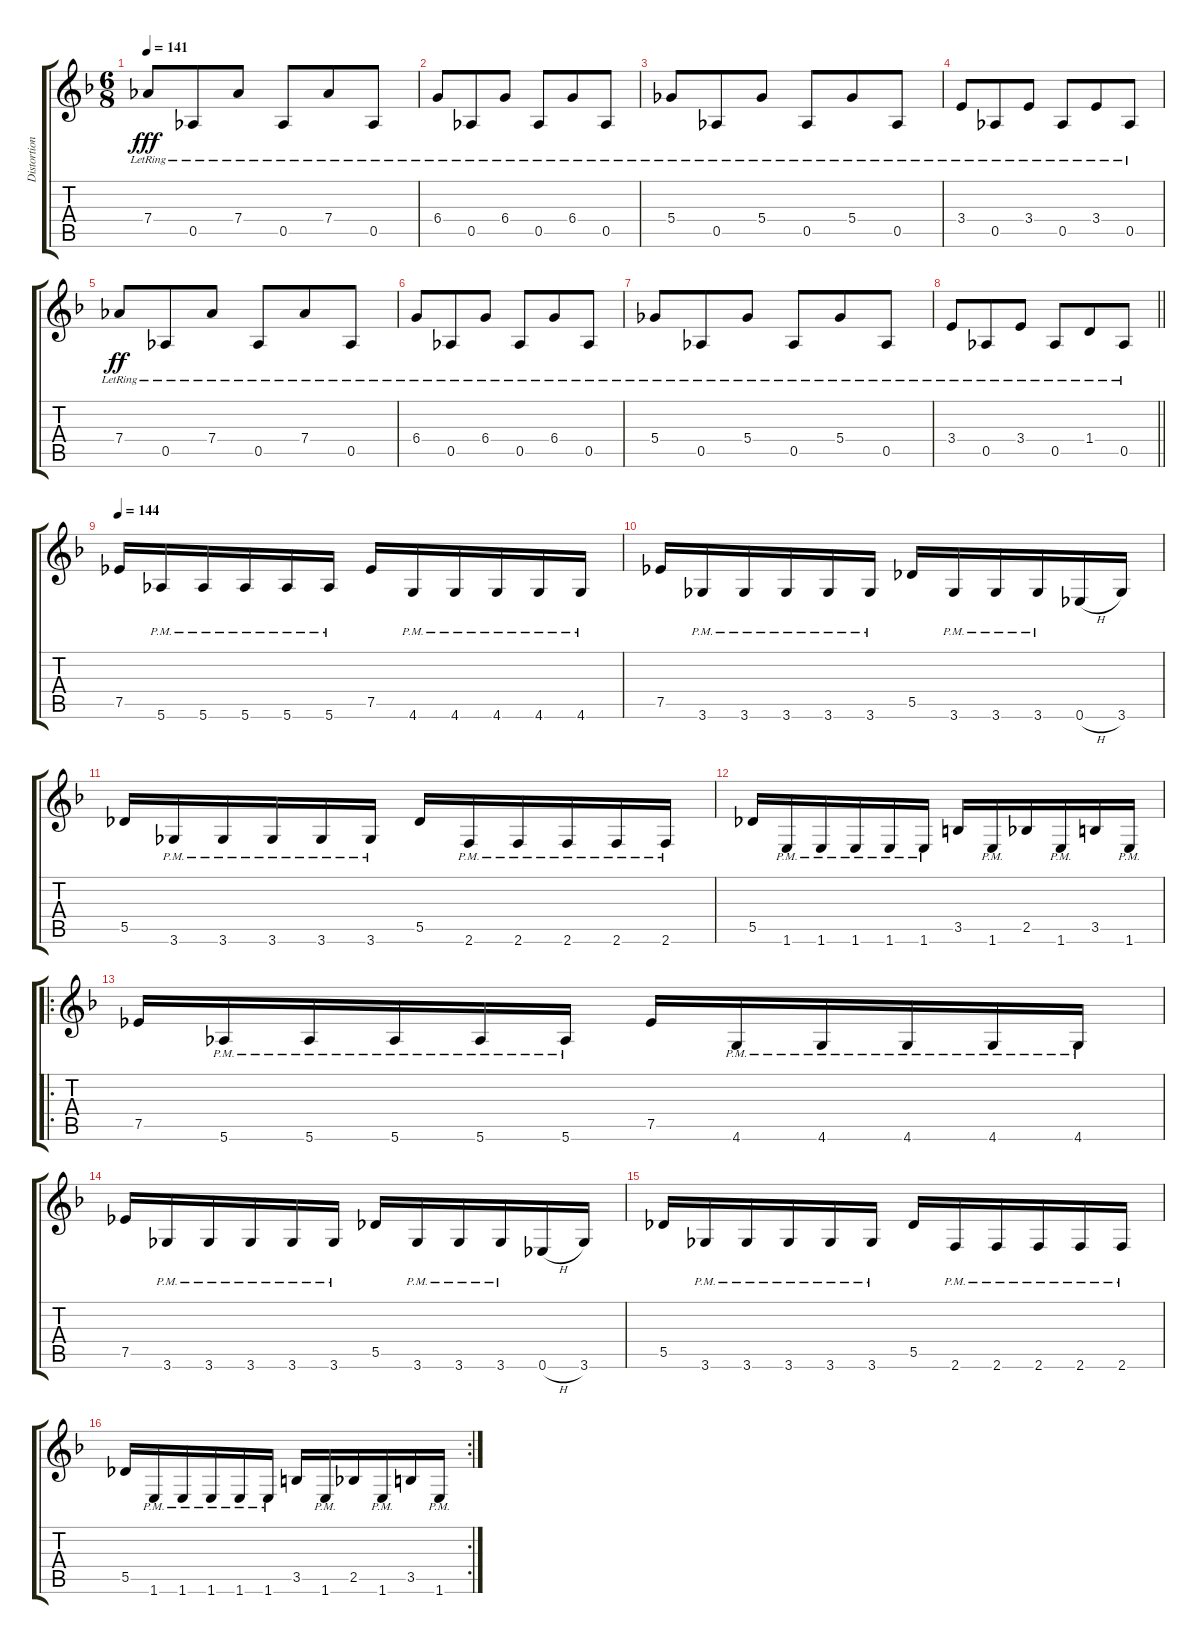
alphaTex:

\track ("Distortion Guitar" "Distortion") {instrument overdrivenguitar}
\staff {score tabs}
\tuning (Eb4 Bb3 Gb3 Db3 Ab2 Eb2) {hide}
\ts (6 8)
\tempo 141
\clef g2
\ks f
7.4{lr}.8{dy fff} 0.5{lr}.8 7.4{lr}.8 0.5{lr}.8 7.4{lr}.8 0.5{lr}.8 |
6.4{lr}.8 0.5{lr}.8 6.4{lr}.8 0.5{lr}.8 6.4{lr}.8 0.5{lr}.8 |
5.4{lr}.8 0.5{lr}.8 5.4{lr}.8 0.5{lr}.8 5.4{lr}.8 0.5{lr}.8 |
3.4{lr}.8 0.5{lr}.8 3.4{lr}.8 0.5{lr}.8 3.4{lr}.8 0.5{lr}.8 |
7.4{lr}.8{dy ff} 0.5{lr}.8 7.4{lr}.8 0.5{lr}.8 7.4{lr}.8 0.5{lr}.8 |
6.4{lr}.8 0.5{lr}.8 6.4{lr}.8 0.5{lr}.8 6.4{lr}.8 0.5{lr}.8 |
5.4{lr}.8 0.5{lr}.8 5.4{lr}.8 0.5{lr}.8 5.4{lr}.8 0.5{lr}.8 |
\barLineRight lightlight
3.4{lr}.8 0.5{lr}.8 3.4{lr}.8 0.5{lr}.8 1.4{lr}.8 0.5{lr}.8 |
\tempo 144
7.5.16 5.6{pm}.16 5.6{pm}.16 5.6{pm}.16 5.6{pm}.16 5.6{pm}.16 7.5.16 4.6{pm}.16 4.6{pm}.16 4.6{pm}.16 4.6{pm}.16 4.6{pm}.16 |
7.5.16 3.6{pm}.16 3.6{pm}.16 3.6{pm}.16 3.6{pm}.16 3.6{pm}.16 5.5.16 3.6{pm}.16 3.6{pm}.16 3.6{pm}.16 0.6{h}.16 3.6.16 |
5.5.16 3.6{pm}.16 3.6{pm}.16 3.6{pm}.16 3.6{pm}.16 3.6{pm}.16 5.5.16 2.6{pm}.16 2.6{pm}.16 2.6{pm}.16 2.6{pm}.16 2.6{pm}.16 |
5.5.16 1.6{pm}.16 1.6{pm}.16 1.6{pm}.16 1.6{pm}.16 1.6{pm}.16 3.5.16 1.6{pm}.16 2.5.16 1.6{pm}.16 3.5.16 1.6{pm}.16 |
\ro
7.5.16 5.6{pm}.16 5.6{pm}.16 5.6{pm}.16 5.6{pm}.16 5.6{pm}.16 7.5.16 4.6{pm}.16 4.6{pm}.16 4.6{pm}.16 4.6{pm}.16 4.6{pm}.16 |
7.5.16 3.6{pm}.16 3.6{pm}.16 3.6{pm}.16 3.6{pm}.16 3.6{pm}.16 5.5.16 3.6{pm}.16 3.6{pm}.16 3.6{pm}.16 0.6{h}.16 3.6.16 |
5.5.16 3.6{pm}.16 3.6{pm}.16 3.6{pm}.16 3.6{pm}.16 3.6{pm}.16 5.5.16 2.6{pm}.16 2.6{pm}.16 2.6{pm}.16 2.6{pm}.16 2.6{pm}.16 |
\rc 2
5.5.16 1.6{pm}.16 1.6{pm}.16 1.6{pm}.16 1.6{pm}.16 1.6{pm}.16 3.5.16 1.6{pm}.16 2.5.16 1.6{pm}.16 3.5.16 1.6{pm}.16
